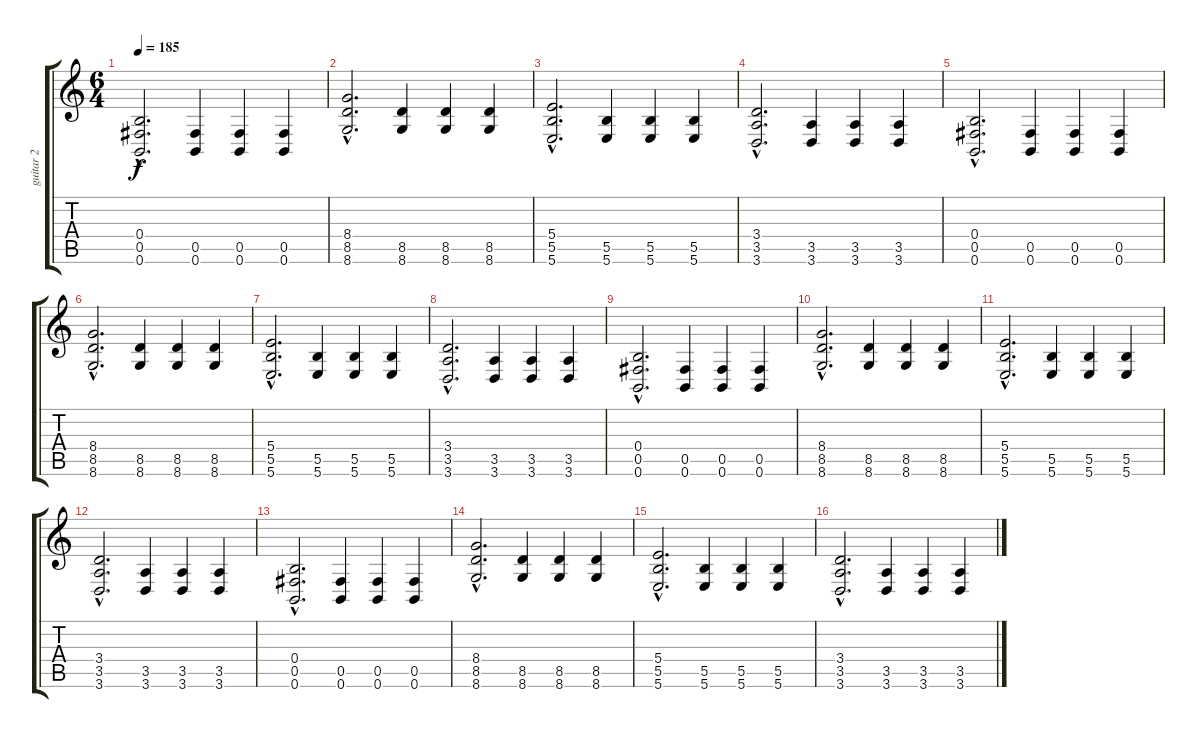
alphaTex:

\track ("guitar 2" "guitar 2") {instrument overdrivenguitar}
\staff {score tabs}
\tuning (Db4 Ab3 E3 B2 Gb2 B1) {hide}
\ts (6 4)
\tempo 185
\clef g2
\ks c
(0.4{hac} 0.5{hac} 0.6{hac}).2{d dy f} (0.5 0.6).4 (0.5 0.6).4 (0.5 0.6).4 |
(8.4{hac} 8.5{hac} 8.6{hac}).2{d} (8.5 8.6).4 (8.5 8.6).4 (8.5 8.6).4 |
(5.4{hac} 5.5{hac} 5.6{hac}).2{d} (5.5 5.6).4 (5.5 5.6).4 (5.5 5.6).4 |
(3.4{hac} 3.5{hac} 3.6{hac}).2{d} (3.5 3.6).4 (3.5 3.6).4 (3.5 3.6).4 |
(0.4{hac} 0.5{hac} 0.6{hac}).2{d} (0.5 0.6).4 (0.5 0.6).4 (0.5 0.6).4 |
(8.4{hac} 8.5{hac} 8.6{hac}).2{d} (8.5 8.6).4 (8.5 8.6).4 (8.5 8.6).4 |
(5.4{hac} 5.5{hac} 5.6{hac}).2{d} (5.5 5.6).4 (5.5 5.6).4 (5.5 5.6).4 |
(3.4{hac} 3.5{hac} 3.6{hac}).2{d} (3.5 3.6).4 (3.5 3.6).4 (3.5 3.6).4 |
(0.4{hac} 0.5{hac} 0.6{hac}).2{d} (0.5 0.6).4 (0.5 0.6).4 (0.5 0.6).4 |
(8.4{hac} 8.5{hac} 8.6{hac}).2{d} (8.5 8.6).4 (8.5 8.6).4 (8.5 8.6).4 |
(5.4{hac} 5.5{hac} 5.6{hac}).2{d} (5.5 5.6).4 (5.5 5.6).4 (5.5 5.6).4 |
(3.4{hac} 3.5{hac} 3.6{hac}).2{d} (3.5 3.6).4 (3.5 3.6).4 (3.5 3.6).4 |
(0.4{hac} 0.5{hac} 0.6{hac}).2{d} (0.5 0.6).4 (0.5 0.6).4 (0.5 0.6).4 |
(8.4{hac} 8.5{hac} 8.6{hac}).2{d} (8.5 8.6).4 (8.5 8.6).4 (8.5 8.6).4 |
(5.4{hac} 5.5{hac} 5.6{hac}).2{d} (5.5 5.6).4 (5.5 5.6).4 (5.5 5.6).4 |
(3.4{hac} 3.5{hac} 3.6{hac}).2{d} (3.5 3.6).4 (3.5 3.6).4 (3.5 3.6).4
